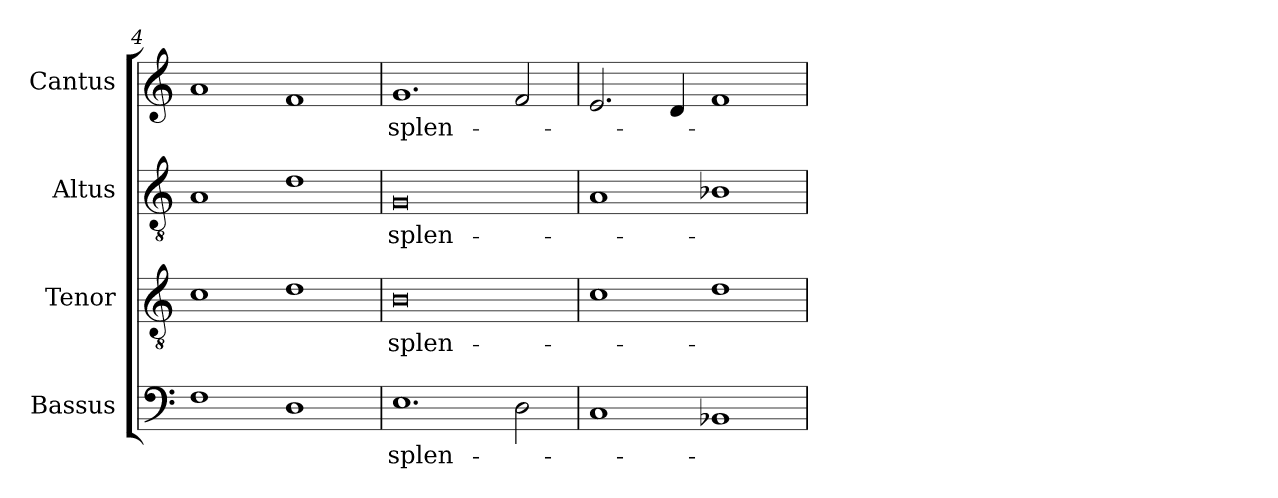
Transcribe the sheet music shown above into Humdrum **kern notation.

**kern	**text	**kern	**text	**kern	**text	**kern	**text
*part4	*part4	*part3	*part3	*part2	*part2	*part1	*part1
*staff4	*staff4	*staff3	*staff3	*staff2	*staff2	*staff1	*staff1
*I"Bassus	*	*I"Tenor	*	*I"Altus	*	*I"Cantus	*
*clefF4	*	*clefGv2	*	*clefGv2	*	*clefG2	*
*k[]	*	*k[]	*	*k[]	*	*k[]	*
*C:	*	*C:	*	*C:	*	*C:	*
=4	=4	=4	=4	=4	=4	=4	=4
1F\	.	1c\	.	1A/	.	1a/	.
1D\	.	1d\	.	1d\	.	1f/	.
=5	=5	=5	=5	=5	=5	=5	=5
1.E\	splen-	0B\	splen-	0G/	splen-	1.g/	splen-
2D\	.	.	.	.	.	2f/	.
=6	=6	=6	=6	=6	=6	=6	=6
1C/	.	1c\	.	1A/	.	2.e/	.
.	.	.	.	.	.	4d/	.
1BB-X/	.	1d\	.	1B-X\	.	1f/	.
=	=	=	=	=	=	=	=
*-	*-	*-	*-	*-	*-	*-	*-
